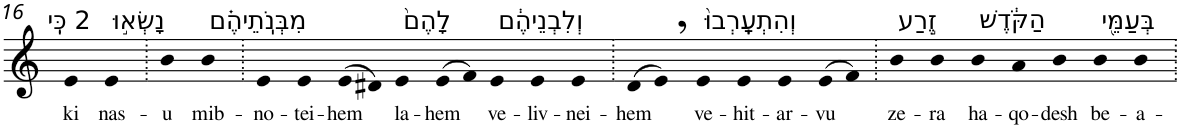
**kern	**text
*part1	*part1
*staff1	*staff1
*I"Piano	*
*I'Pno	*
!!LO:PB:g=z
*clefG2	*
*k[]	*
=16	=16
!LO:TX:a:t=2 כִּֽי	!
!	!LO:LY:b
4e	ki
!LO:TX:a:t=נָשְׂא֣וּ	!
!	!LO:LY:b
4e	nas-
=17.	=17.
!	!LO:LY:b
4b	-u
!LO:TX:a:t=מִבְּנֹֽתֵיהֶ֗ם	!
!	!LO:LY:b
4b	mib-
=18.	=18.
!	!LO:LY:b
4e	-no-
!	!LO:LY:b
4e	-tei-
!	!LO:LY:b
(>8e	-hem
8d#X)	.
!LO:TX:a:t=לָהֶם֙	!
!	!LO:LY:b
4e	la-
!	!LO:LY:b
(>8e	-hem
8f)	.
!LO:TX:a:t=וְלִבְנֵיהֶ֔ם	!
!	!LO:LY:b
4e	ve-
!	!LO:LY:b
4e	-liv-
!	!LO:LY:b
4e	-nei-
=19.	=19.
!	!LO:LY:b
(>8d	-hem
8e,)	.
!LO:TX:a:t=וְהִתְעָֽרְבוּ֙	!
!	!LO:LY:b
4e	ve-
!	!LO:LY:b
4e	-hit-
!	!LO:LY:b
4e	-ar-
!	!LO:LY:b
(>8e	-vu
8f)	.
=20.	=20.
!LO:TX:a:t=זֶ֣רַע	!
!	!LO:LY:b
4b	ze-
!	!LO:LY:b
4b	-ra
!LO:TX:a:t=הַקֹּ֔דֶשׁ	!
!	!LO:LY:b
4b	ha-
!	!LO:LY:b
4a	-qo-
!	!LO:LY:b
4b	-desh
!LO:TX:a:t=בְּעַמֵּ֖י	!
!	!LO:LY:b
4b	be-
!	!LO:LY:b
4b	-a-
=.	=.
*-	*-
